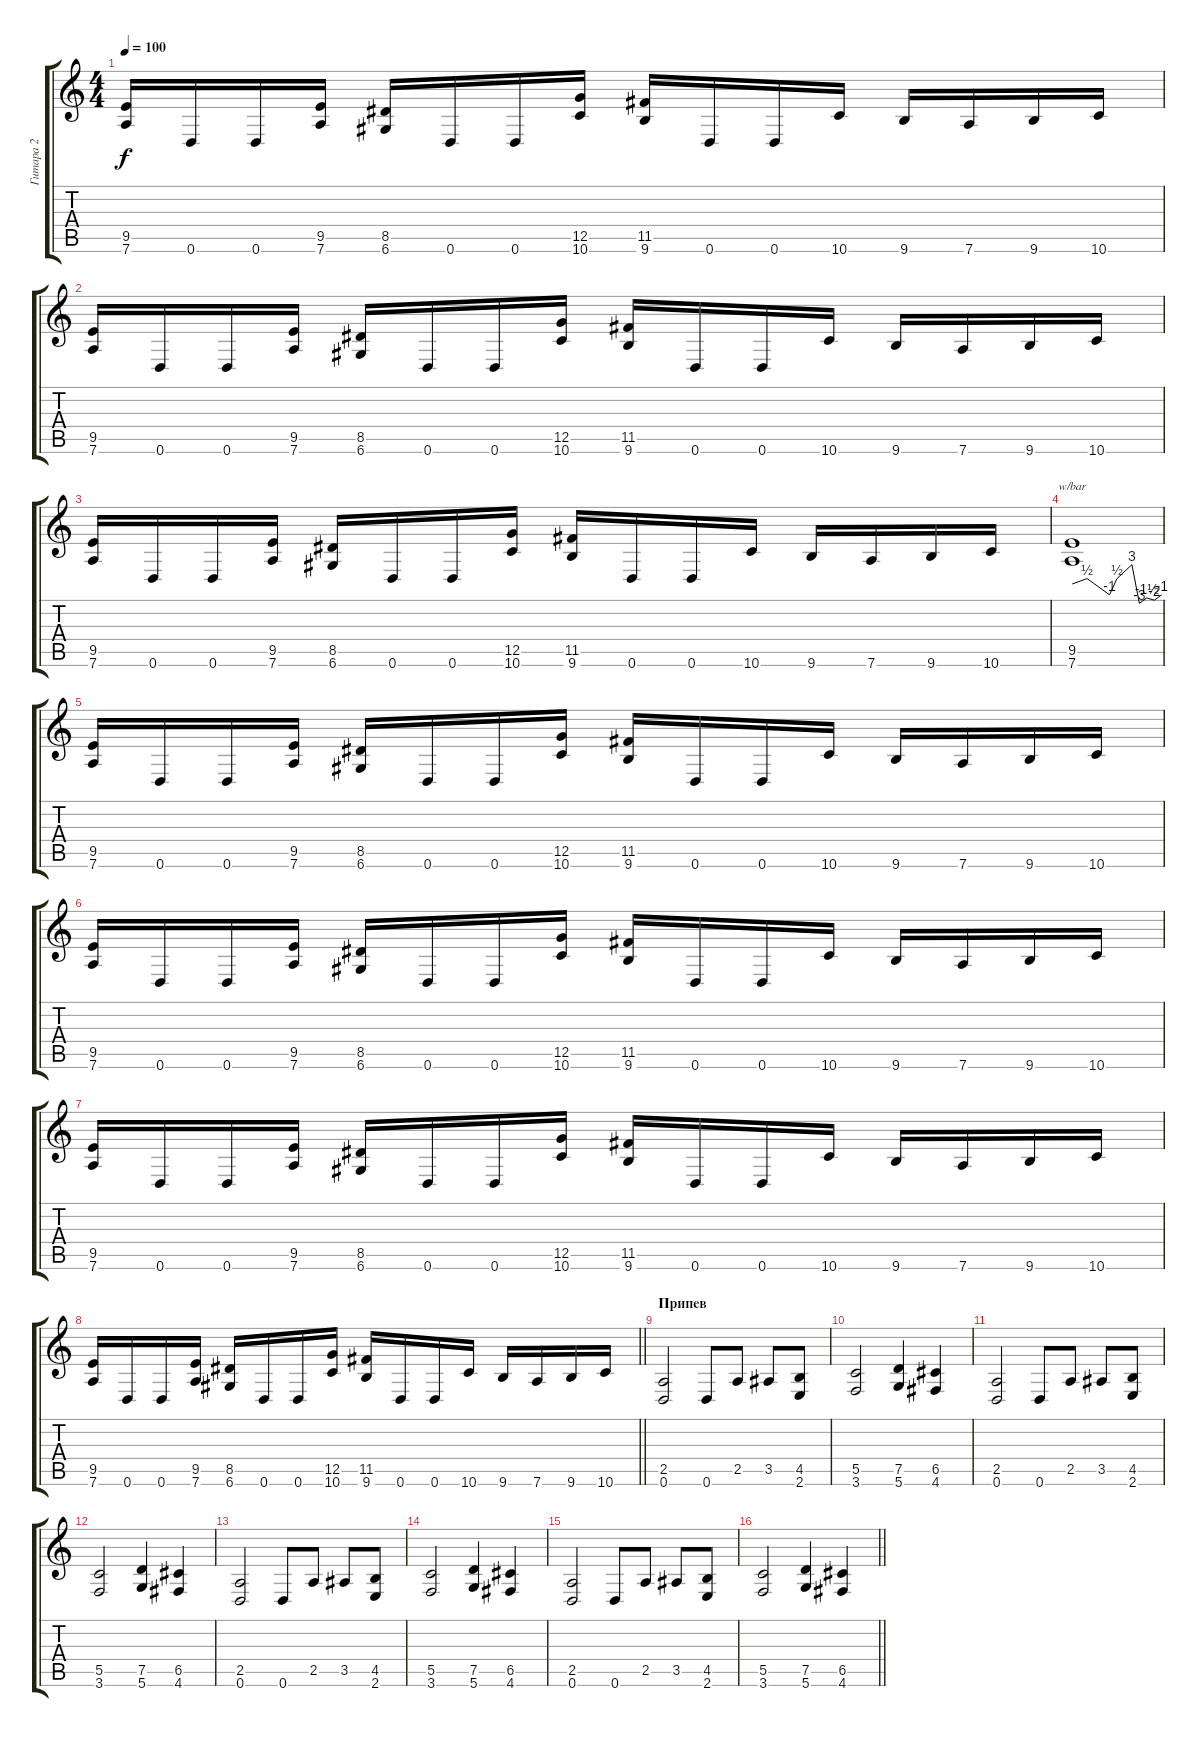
\track ("Гитара 2" "Гитара 2") {instrument overdrivenguitar}
\staff {score tabs}
\tuning (D4 A3 F3 C3 G2 D2) {hide}
\ts (4 4)
\tempo 100
\clef g2
\ks c
(9.5 7.6).16{dy f} 0.6.16 0.6.16 (9.5 7.6).16 (8.5 6.6).16 0.6.16 0.6.16 (12.5 10.6).16 (11.5 9.6).16 0.6.16 0.6.16 10.6.16 9.6.16 7.6.16 9.6.16 10.6.16 |
(9.5 7.6).16 0.6.16 0.6.16 (9.5 7.6).16 (8.5 6.6).16 0.6.16 0.6.16 (12.5 10.6).16 (11.5 9.6).16 0.6.16 0.6.16 10.6.16 9.6.16 7.6.16 9.6.16 10.6.16 |
(9.5 7.6).16 0.6.16 0.6.16 (9.5 7.6).16 (8.5 6.6).16 0.6.16 0.6.16 (12.5 10.6).16 (11.5 9.6).16 0.6.16 0.6.16 10.6.16 9.6.16 7.6.16 9.6.16 10.6.16 |
(9.5 7.6).1{tbe (custom default 0 0 10 2 25 -4 30 2 40 12 45 -12 50 -6 55 -8 60 -4)} |
(9.5 7.6).16 0.6.16 0.6.16 (9.5 7.6).16 (8.5 6.6).16 0.6.16 0.6.16 (12.5 10.6).16 (11.5 9.6).16 0.6.16 0.6.16 10.6.16 9.6.16 7.6.16 9.6.16 10.6.16 |
(9.5 7.6).16 0.6.16 0.6.16 (9.5 7.6).16 (8.5 6.6).16 0.6.16 0.6.16 (12.5 10.6).16 (11.5 9.6).16 0.6.16 0.6.16 10.6.16 9.6.16 7.6.16 9.6.16 10.6.16 |
(9.5 7.6).16 0.6.16 0.6.16 (9.5 7.6).16 (8.5 6.6).16 0.6.16 0.6.16 (12.5 10.6).16 (11.5 9.6).16 0.6.16 0.6.16 10.6.16 9.6.16 7.6.16 9.6.16 10.6.16 |
\barLineRight lightlight
(9.5 7.6).16 0.6.16 0.6.16 (9.5 7.6).16 (8.5 6.6).16 0.6.16 0.6.16 (12.5 10.6).16 (11.5 9.6).16 0.6.16 0.6.16 10.6.16 9.6.16 7.6.16 9.6.16 10.6.16 |
\section ("" "Припев")
(2.5 0.6).2 0.6.8 2.5.8 3.5.8 (4.5 2.6).8 |
(5.5 3.6).2 (7.5 5.6).4 (6.5 4.6).4 |
(2.5 0.6).2 0.6.8 2.5.8 3.5.8 (4.5 2.6).8 |
(5.5 3.6).2 (7.5 5.6).4 (6.5 4.6).4 |
(2.5 0.6).2 0.6.8 2.5.8 3.5.8 (4.5 2.6).8 |
(5.5 3.6).2 (7.5 5.6).4 (6.5 4.6).4 |
(2.5 0.6).2 0.6.8 2.5.8 3.5.8 (4.5 2.6).8 |
\barLineRight lightlight
(5.5 3.6).2 (7.5 5.6).4 (6.5 4.6).4
